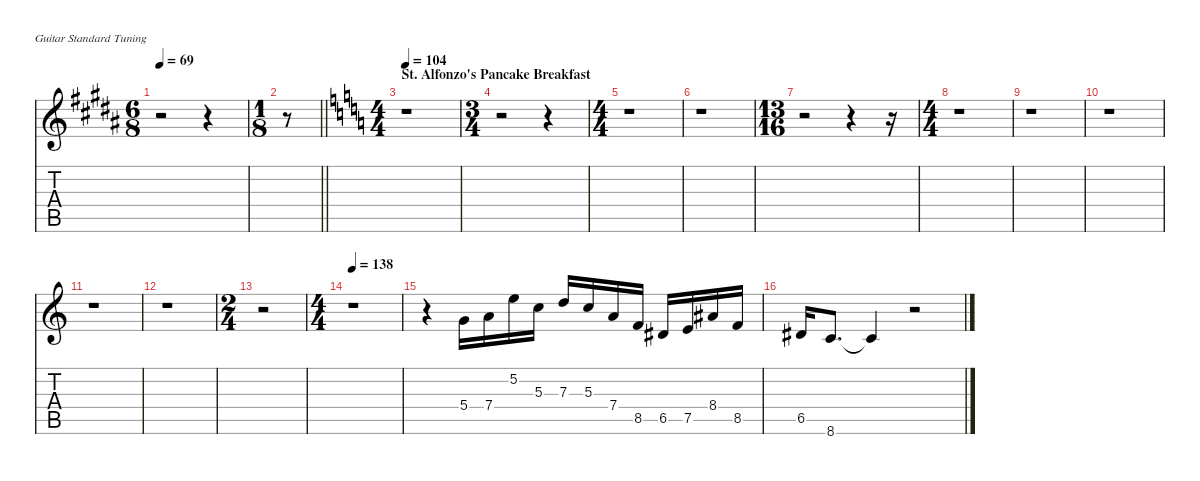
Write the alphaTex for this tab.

\defaultSystemsLayout 4
\hideDynamics
\bracketExtendMode nobrackets
\singleTrackTrackNamePolicy hidden
\multiTrackTrackNamePolicy hidden
\firstSystemTrackNameMode fullname
\firstSystemTrackNameOrientation horizontal
\otherSystemsTrackNameOrientation horizontal
\track ("Guitar 3" "el.guit.") {instrument electricguitarclean}
\staff {score tabs}
\tuning (E4 B3 G3 D3 A2 E2)
\ts (6 8)
\tempo 69
\clef g2
\ks b
r.2{dy fff beam Down} r.4{beam Down} |
\ts (1 8)
\barLineRight lightlight
r.8{beam Down} |
\ts (4 4)
\section ("" "St. Alfonzo's Pancake Breakfast")
\tempo 104
\ks c
r.1{beam Down} |
\ts (3 4)
r.2{beam Down} r.4{beam Down} |
\ts (4 4)
r.1{beam Down} |
r.1{beam Down} |
\ts (13 16)
r.2{beam Down} r.4{beam Down} r.16{beam Down} |
\ts (4 4)
r.1{beam Down} |
r.1{beam Down} |
r.1{beam Down} |
r.1{beam Down} |
r.1{beam Down} |
\ts (2 4)
r.2{beam Down} |
\ts (4 4)
\tempo 138
r.1{beam Down} |
r.4{instrument electricguitarclean beam Down} 5.4.16{beam Down} 7.4.16{beam Down} 5.2.16{beam Down} 5.3.16{beam Down} 7.3.16{beam Up} 5.3.16{beam Up} 7.4.16{beam Up} 8.5.16{beam Up} 6.5{acc #}.16{beam Up} 7.5.16{beam Up} 8.4{acc #}.16{beam Up} 8.5.16{beam Up} |
6.5{acc #}.16{beam Up} 8.6.8{d beam Up} 8.6{t}.4{dy f beam Up} r.2{beam Up}
